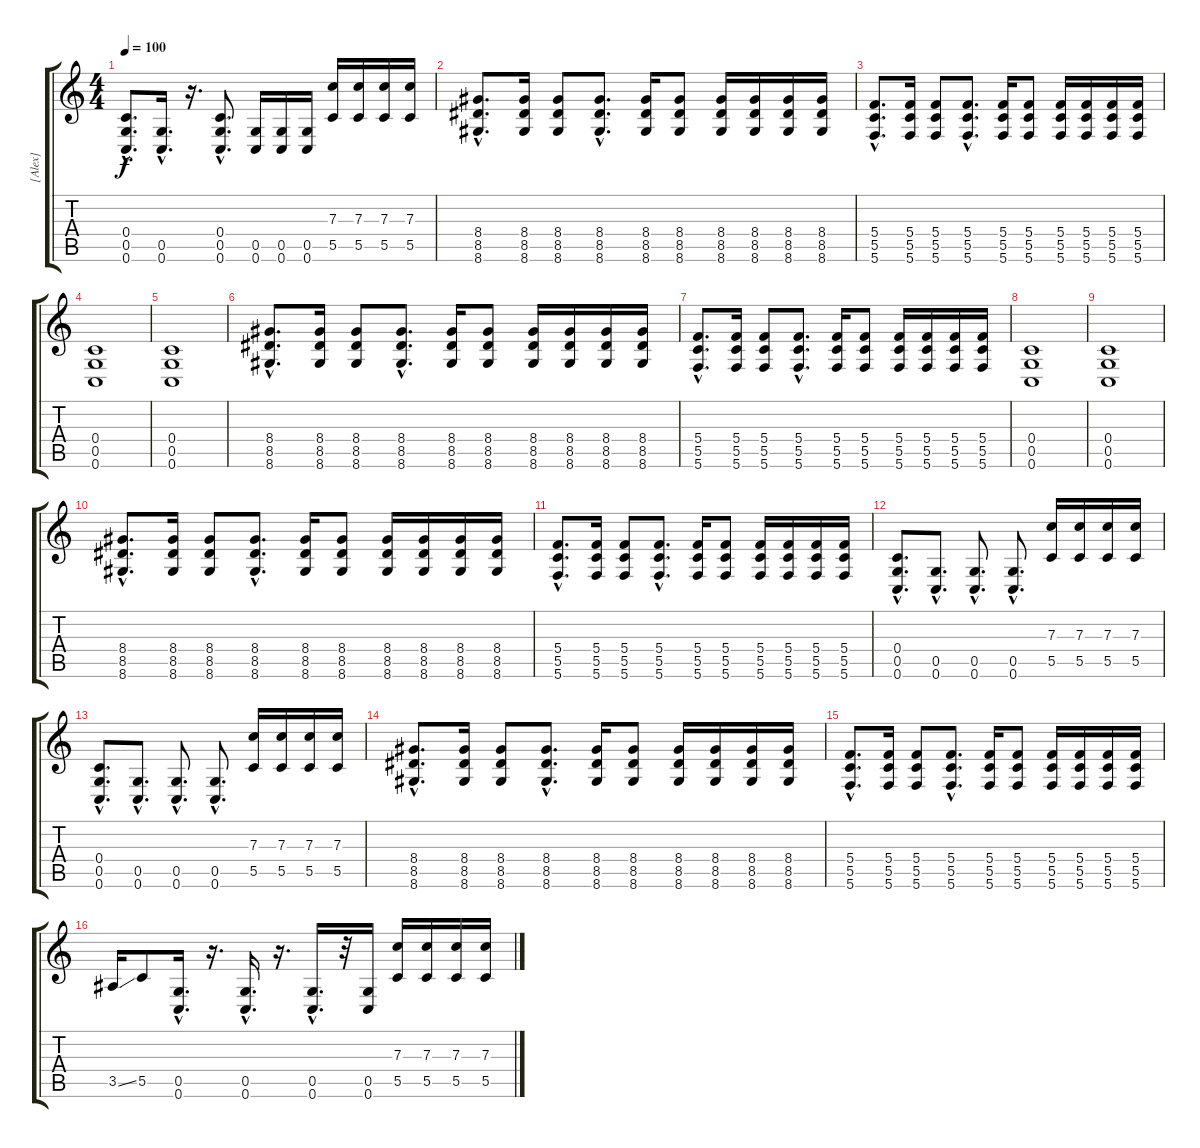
\track ("[Alex]" "[Alex]") {instrument distortionguitar}
\staff {score tabs}
\tuning (D4 A3 F3 C3 G2 C2) {hide}
\ts (4 4)
\tempo 100
\clef g2
\ks c
(0.4{hac} 0.5{hac} 0.6{hac}).8{d dy f} (0.5{hac} 0.6{hac}).16{d} r.16{d} (0.4{hac} 0.5{hac} 0.6{hac}).8{d} (0.5 0.6).16 (0.5 0.6).16 (0.5 0.6).16 (7.3 5.5).16 (7.3 5.5).16 (7.3 5.5).16 (7.3 5.5).16 |
(8.4{hac} 8.5{hac} 8.6{hac}).8{d} (8.4 8.5 8.6).16 (8.4 8.5 8.6).8 (8.4{hac} 8.5{hac} 8.6{hac}).8{d} (8.4 8.5 8.6).16 (8.4 8.5 8.6).8 (8.4 8.5 8.6).16 (8.4 8.5 8.6).16 (8.4 8.5 8.6).16 (8.4 8.5 8.6).16 |
(5.4{hac} 5.5{hac} 5.6{hac}).8{d} (5.4 5.5 5.6).16 (5.4 5.5 5.6).8 (5.4{hac} 5.5{hac} 5.6{hac}).8{d} (5.4 5.5 5.6).16 (5.4 5.5 5.6).8 (5.4 5.5 5.6).16 (5.4 5.5 5.6).16 (5.4 5.5 5.6).16 (5.4 5.5 5.6).16 |
(0.4 0.5 0.6).1 |
(0.4 0.5 0.6).1 |
(8.4{hac} 8.5{hac} 8.6{hac}).8{d} (8.4 8.5 8.6).16 (8.4 8.5 8.6).8 (8.4{hac} 8.5{hac} 8.6{hac}).8{d} (8.4 8.5 8.6).16 (8.4 8.5 8.6).8 (8.4 8.5 8.6).16 (8.4 8.5 8.6).16 (8.4 8.5 8.6).16 (8.4 8.5 8.6).16 |
(5.4{hac} 5.5{hac} 5.6{hac}).8{d} (5.4 5.5 5.6).16 (5.4 5.5 5.6).8 (5.4{hac} 5.5{hac} 5.6{hac}).8{d} (5.4 5.5 5.6).16 (5.4 5.5 5.6).8 (5.4 5.5 5.6).16 (5.4 5.5 5.6).16 (5.4 5.5 5.6).16 (5.4 5.5 5.6).16 |
(0.4 0.5 0.6).1 |
(0.4 0.5 0.6).1 |
(8.4{hac} 8.5{hac} 8.6{hac}).8{d} (8.4 8.5 8.6).16 (8.4 8.5 8.6).8 (8.4{hac} 8.5{hac} 8.6{hac}).8{d} (8.4 8.5 8.6).16 (8.4 8.5 8.6).8 (8.4 8.5 8.6).16 (8.4 8.5 8.6).16 (8.4 8.5 8.6).16 (8.4 8.5 8.6).16 |
(5.4{hac} 5.5{hac} 5.6{hac}).8{d} (5.4 5.5 5.6).16 (5.4 5.5 5.6).8 (5.4{hac} 5.5{hac} 5.6{hac}).8{d} (5.4 5.5 5.6).16 (5.4 5.5 5.6).8 (5.4 5.5 5.6).16 (5.4 5.5 5.6).16 (5.4 5.5 5.6).16 (5.4 5.5 5.6).16 |
(0.4{hac} 0.5{hac} 0.6{hac}).8{d} (0.5{hac} 0.6{hac}).8{d} (0.5{hac} 0.6{hac}).8{d} (0.5{hac} 0.6{hac}).8{d} (7.3 5.5).16 (7.3 5.5).16 (7.3 5.5).16 (7.3 5.5).16 |
(0.4{hac} 0.5{hac} 0.6{hac}).8{d} (0.5{hac} 0.6{hac}).8{d} (0.5{hac} 0.6{hac}).8{d} (0.5{hac} 0.6{hac}).8{d} (7.3 5.5).16 (7.3 5.5).16 (7.3 5.5).16 (7.3 5.5).16 |
(8.4{hac} 8.5{hac} 8.6{hac}).8{d} (8.4 8.5 8.6).16 (8.4 8.5 8.6).8 (8.4{hac} 8.5{hac} 8.6{hac}).8{d} (8.4 8.5 8.6).16 (8.4 8.5 8.6).8 (8.4 8.5 8.6).16 (8.4 8.5 8.6).16 (8.4 8.5 8.6).16 (8.4 8.5 8.6).16 |
(5.4{hac} 5.5{hac} 5.6{hac}).8{d} (5.4 5.5 5.6).16 (5.4 5.5 5.6).8 (5.4{hac} 5.5{hac} 5.6{hac}).8{d} (5.4 5.5 5.6).16 (5.4 5.5 5.6).8 (5.4 5.5 5.6).16 (5.4 5.5 5.6).16 (5.4 5.5 5.6).16 (5.4 5.5 5.6).16 |
3.5{ss}.16 5.5.8 (0.5{hac} 0.6{hac}).16{d} r.16{d} (0.5{hac} 0.6{hac}).16{d} r.16{d} (0.5{hac} 0.6{hac}).16{d} r.32 (0.5 0.6).16 (7.3 5.5).16 (7.3 5.5).16 (7.3 5.5).16 (7.3 5.5).16
